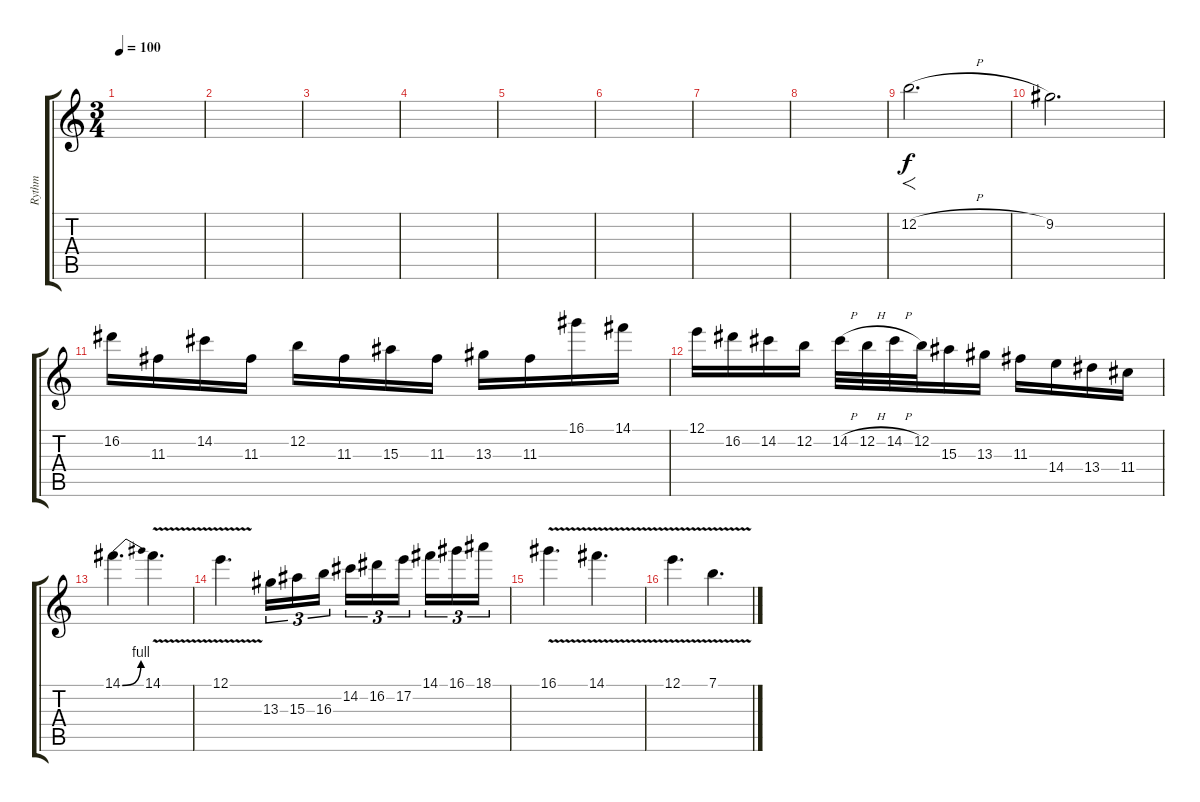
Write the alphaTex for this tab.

\track ("Rythm" "Rythm") {instrument overdrivenguitar}
\staff {score tabs}
\tuning (E4 B3 G3 D3 A2 E2) {hide}
\ts (3 4)
\tempo 100
\clef g2
\ks c
|
|
|
|
|
|
|
|
12.2{h}.2{f d volume 3} |
9.2.2{d} |
16.2.16 11.3.16 14.2.16 11.3.16 12.2.16 11.3.16 15.3.16 11.3.16 13.3.16 11.3.16 16.1.16 14.1.16 |
12.1.16 16.2.16 14.2.16 12.2.16 14.2{h}.32 12.2{h}.32 14.2{h}.32 12.2.32 15.3.16 13.3.16 11.3.16 14.4.16 13.4.16 11.4.16 |
14.1{be (bend 0 0 60 4)}.4{d} 14.1{v}.4{d} |
12.1{v}.4{d} 13.3.16{tu (3 2)} 15.3.16{tu (3 2)} 16.3.16{tu (3 2)} 14.2.16{tu (3 2)} 16.2.16{tu (3 2)} 17.2.16{tu (3 2) beam splitsecondary} 14.1.16{tu (3 2)} 16.1.16{tu (3 2)} 18.1.16{tu (3 2)} |
16.1{v}.4{d} 14.1{v}.4{d} |
12.1{v}.4{d} 7.1{v}.4{d}
